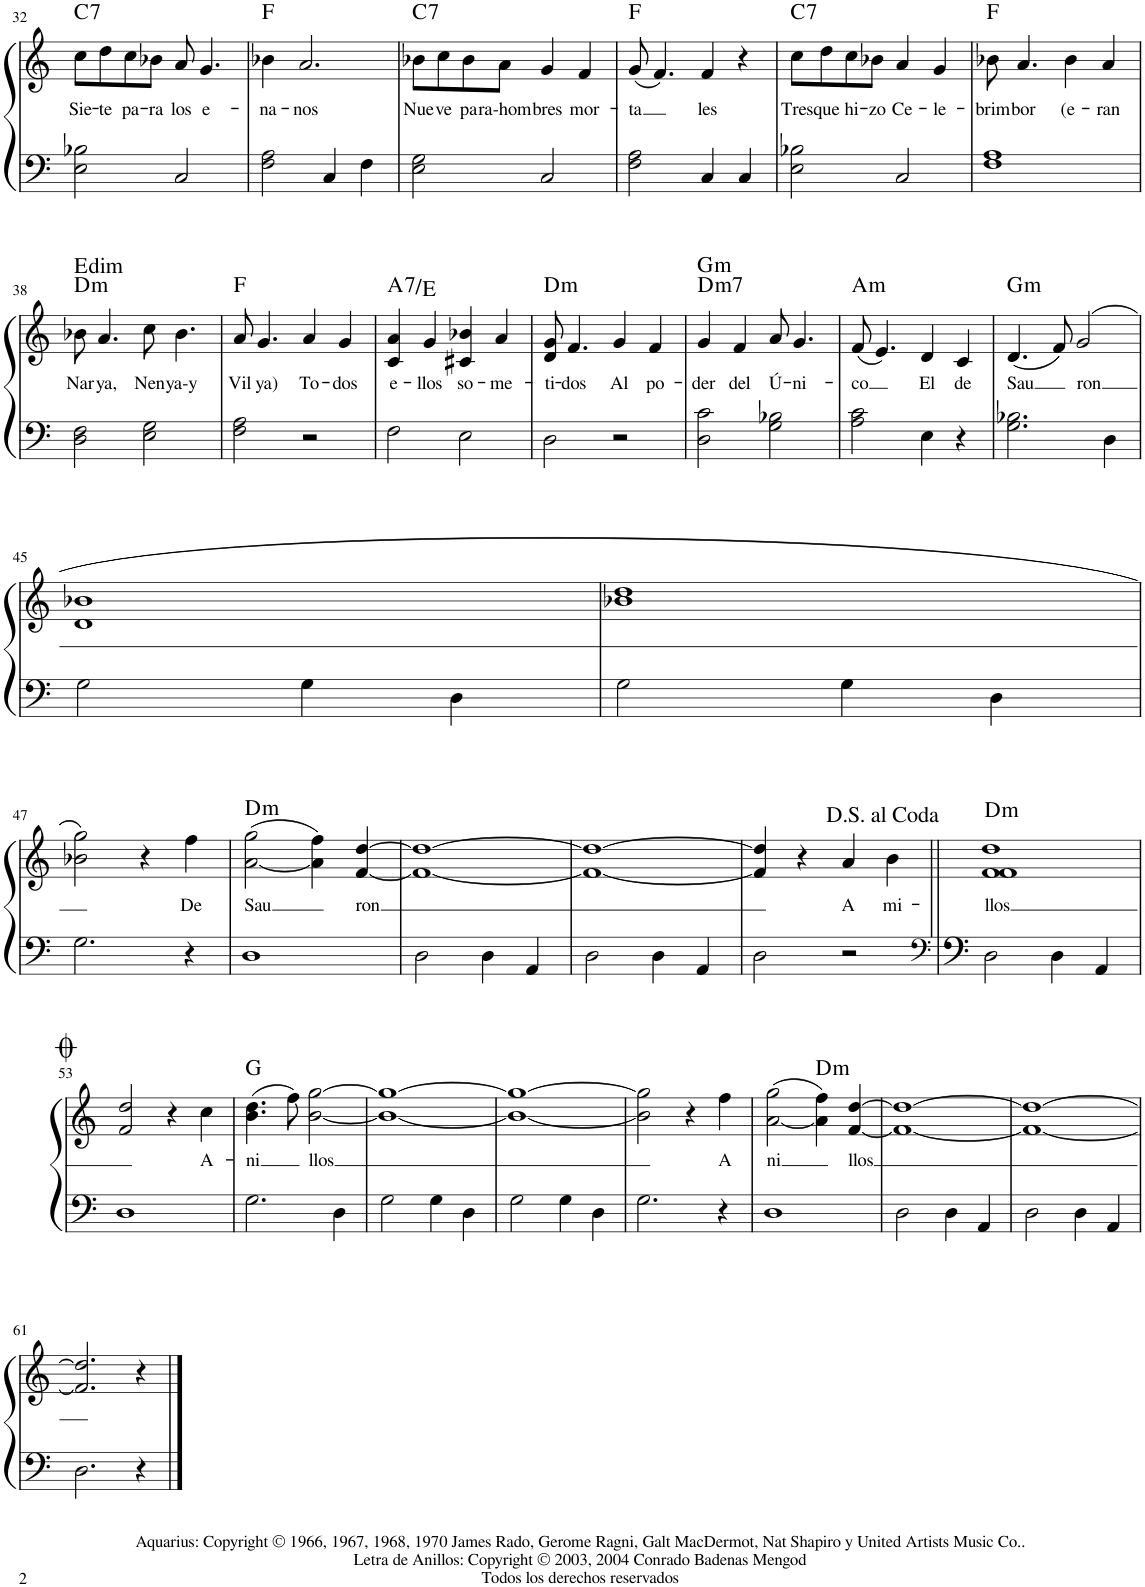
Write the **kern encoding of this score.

**kern	**kern	**text	**harte
*part1	*part1	*part1	*part1
*staff2	*staff1	*staff1	*
*I"Piano	*	*	*
*I'Pno	*	*	*
!!LO:PB:g=z
*clefF4	*clefG2	*	*
*k[]	*k[]	*	*
*M4/4	*M4/4	*	*
=32	=32	=32	=32
!	!	!LO:LY:b	!LO:H:kt=7
2E\ 2B-X\	8cc\L	Sie-	C:7
!	!	!LO:LY:b	!
.	8dd\	-te	.
!	!	!LO:LY:b	!
.	8cc\	pa-	.
!	!	!LO:LY:b	!
.	8b-X\J	-ra	.
!	!	!LO:LY:b	!
2C/	8a/	los	.
!	!	!LO:LY:b	!
.	4.g/	e-	.
=33	=33	=33	=33
!	!	!LO:LY:b	!
2F\ 2A\	4b-X\	-na-	F:maj
!	!	!LO:LY:b	!
.	2.a/	-nos	.
4C/	.	.	.
4F\	.	.	.
=34	=34	=34	=34
!	!	!LO:LY:b	!LO:H:kt=7
2E\ 2G\	8b-X\L	Nue-	C:7
!	!	!LO:LY:b	!
.	8cc\	-ve	.
!	!	!LO:LY:b	!
.	8b-\	pa-	.
!	!	!LO:LY:b	!
.	8a\J	-ra-hom-	.
!	!	!LO:LY:b	!
2C/	4g/	-bres	.
!	!	!LO:LY:b	!
.	4f/	mor-	.
=35	=35	=35	=35
!	!	!LO:LY:b	!
2F\ 2A\	(8g/	-ta	F:maj
.	4.f/)	.	.
!	!	!LO:LY:b	!
4C/	4f/	les	.
4C/	4r	.	.
=36	=36	=36	=36
!	!	!LO:LY:b	!LO:H:kt=7
2E\ 2B-X\	8cc\L	Tres	C:7
!	!	!LO:LY:b	!
.	8dd\	que	.
!	!	!LO:LY:b	!
.	8cc\	hi-	.
!	!	!LO:LY:b	!
.	8b-X\J	-zo	.
!	!	!LO:LY:b	!
2C/	4a/	Ce-	.
!	!	!LO:LY:b	!
.	4g/	-le-	.
=37	=37	=37	=37
!	!	!LO:LY:b	!
1F 1A	8b-X\	-brim-	F:maj
!	!	!LO:LY:b	!
.	4.a/	-bor	.
!	!	!LO:LY:b	!
.	4b-\	(e-	.
!	!	!LO:LY:b	!
.	4a/	-ran	.
!!LO:LB:g=z
=38	=38	=38	=38
!	!	!LO:LY:b	!LO:H:n=1:kt=m
!	!	!	!LO:H:n=2:kt=dim
2D\ 2F\	8b-X\	Nar-	D:min E:dim
!	!	!LO:LY:b	!
.	4.a/	-ya,	.
!	!	!LO:LY:b	!
2E\ 2G\	8cc\	Nen-	.
!	!	!LO:LY:b	!
.	4.b-\	-ya-y	.
=39	=39	=39	=39
!	!	!LO:LY:b	!
2F\ 2A\	8a/	Vil-	F:maj
!	!	!LO:LY:b	!
.	4.g/	-ya)	.
!	!	!LO:LY:b	!
2r	4a/	To-	.
!	!	!LO:LY:b	!
.	4g/	-dos	.
=40	=40	=40	=40
!	!	!LO:LY:b	!LO:H:kt=7
2F\	4c/ 4a/	e-	A:7/5
!	!	!LO:LY:b	!
.	4g/	-llos	.
!	!	!LO:LY:b	!
2E\	4c#X/ 4b-X/	so-	.
!	!	!LO:LY:b	!
.	4a/	-me-	.
=41	=41	=41	=41
!	!	!LO:LY:b	!LO:H:kt=m
2D\	8d/ 8g/	-ti-	D:min
!	!	!LO:LY:b	!
.	4.f/	-dos	.
!	!	!LO:LY:b	!
2r	4g/	Al	.
!	!	!LO:LY:b	!
.	4f/	po-	.
=42	=42	=42	=42
!	!	!LO:LY:b	!LO:H:n=1:kt=m7
!	!	!	!LO:H:n=2:kt=m
2D\ 2c\	4g/	-der	D:min7 G:min
!	!	!LO:LY:b	!
.	4f/	del	.
!	!	!LO:LY:b	!
2G\ 2B-X\	8a/	Ú-	.
!	!	!LO:LY:b	!
.	4.g/	-ni-	.
=43	=43	=43	=43
!	!	!LO:LY:b	!LO:H:kt=m
2A\ 2c\	(8f/	-co	A:min
.	4.e/)	.	.
!	!	!LO:LY:b	!
4E\	4d/	El	.
!	!	!LO:LY:b	!
4r	4c/	de	.
=44	=44	=44	=44
!	!	!LO:LY:b	!LO:H:kt=m
2.G\ 2.B-X\	(4.d/	Sau	G:min
.	8f/)	.	.
!	!	!LO:LY:b	!
.	(2g/	ron	.
4D\	.	.	.
!!LO:LB:g=z
=45	=45	=45	=45
2G\	1d 1b-X	.	.
4G\	.	.	.
4D\	.	.	.
=46	=46	=46	=46
2G\	1b-X 1dd	.	.
4G\	.	.	.
4D\	.	.	.
!!LO:LB:g=z
=47	=47	=47	=47
2.G\	2b-X\ 2gg\)	.	.
.	4r	.	.
!	!	!LO:LY:b	!
4r	4ff\	De	.
=48	=48	=48	=48
!	!	!LO:LY:b	!LO:H:kt=m
1D	([2a\ 2gg\	Sau	D:min
.	4a\] 4ff\)	.	.
!	!	!LO:LY:b	!
.	[4f/ [4dd/	ron	.
=49	=49	=49	=49
2D\	1f_ 1dd_	.	.
4D\	.	.	.
4AA/	.	.	.
=50	=50	=50	=50
2D\	1f_ 1dd_	.	.
4D\	.	.	.
4AA/	.	.	.
=51	=51	=51	=51
2D\	4f/] 4dd/]	.	.
.	4r	.	.
!	!	!LO:LY:b	!
2r	4a/	A	.
!	!	!LO:LY:b	!
.	4b\	mi-	.
=52||	=52||	=52||	=52||
*clefF4	*	*	*
!	!	!LO:LY:b	!LO:H:kt=m
2D\	1f 1f 1dd	-llos	D:min
4D\	.	.	.
4AA/	.	.	.
!!LO:LB:g=z
=53	=53	=53	=53
1D	2f/ 2dd/	.	.
.	4r	.	.
!	!	!LO:LY:b	!
.	4cc\	A-	.
=54	=54	=54	=54
!	!	!LO:LY:b	!
2.G\	(4.b\ 4.dd\	-ni	G:maj
.	8ff\)	.	.
!	!	!LO:LY:b	!
.	[2b\ [2gg\	llos	.
4D\	.	.	.
=55	=55	=55	=55
2G\	1b_ 1gg_	.	.
4G\	.	.	.
4D\	.	.	.
=56	=56	=56	=56
2G\	1b_ 1gg_	.	.
4G\	.	.	.
4D\	.	.	.
=57	=57	=57	=57
2.G\	2b\] 2gg\]	.	.
.	4r	.	.
!	!	!LO:LY:b	!
4r	4ff\	A	.
=58	=58	=58	=58
!	!	!LO:LY:b	!
1D	([2a\ 2gg\	ni	.
!	!	!	!LO:H:kt=m
.	4a\] 4ff\)	.	D:min
!	!	!LO:LY:b	!
.	[4f/ [4dd/	llos	.
=59	=59	=59	=59
2D\	1f_ 1dd_	.	.
4D\	.	.	.
4AA/	.	.	.
=60	=60	=60	=60
2D\	1f_ 1dd_	.	.
4D\	.	.	.
4AA/	.	.	.
!!LO:LB:g=z
=61	=61	=61	=61
2.D\	2.f/] 2.dd/]	.	.
4r	4r	.	.
==	==	==	==
*-	*-	*-	*-
